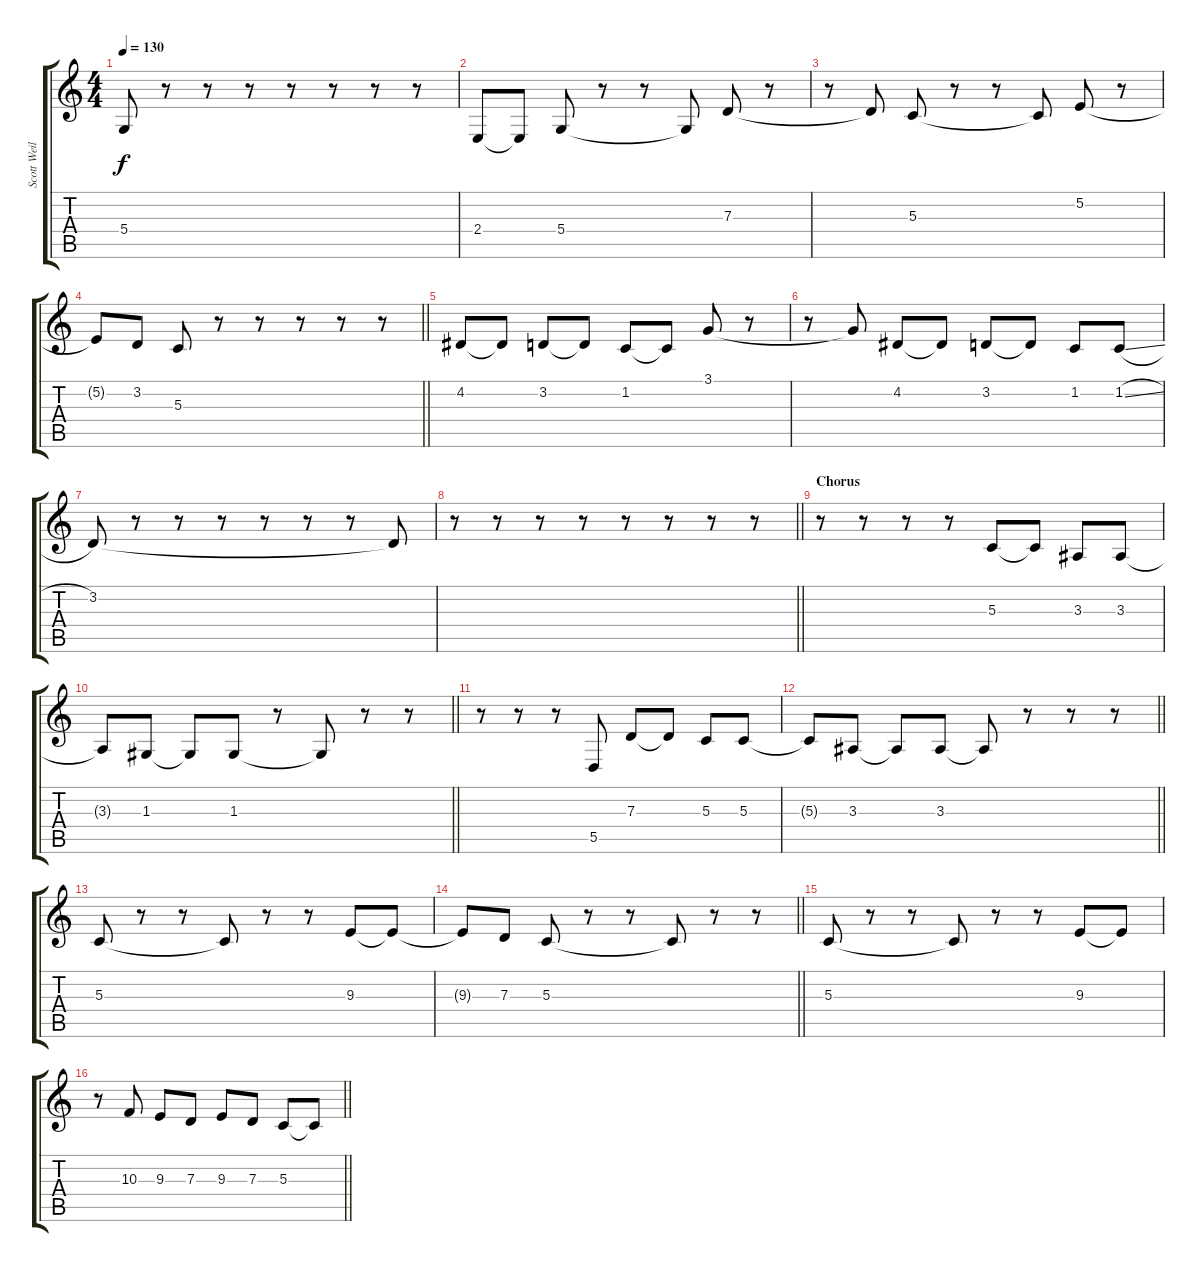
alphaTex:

\track ("Scott Weiland (Voice)" "Scott Weil") {instrument lead2sawtooth}
\staff {score tabs}
\tuning (E4 B3 G3 D3 A2 E2) {hide}
\ts (4 4)
\tempo 130
\clef g2
\ks c
5.4{t}.8{dy f} r.8 r.8 r.8 r.8 r.8 r.8 r.8 |
2.4.8 2.4{t}.8 5.4.8 r.8 r.8 5.4{t}.8 7.3.8 r.8 |
r.8 7.3{t}.8 5.3.8 r.8 r.8 5.3{t}.8 5.2.8 r.8 |
\barLineRight lightlight
5.2{t}.8 3.2.8 5.3.8 r.8 r.8 r.8 r.8 r.8 |
\section ("" "")
4.2.8 4.2{t}.8 3.2.8 3.2{t}.8 1.2.8 1.2{t}.8 3.1.8 r.8 |
r.8 3.1{t}.8 4.2.8 4.2{t}.8 3.2.8 3.2{t}.8 1.2.8 1.2{sl}.8 |
3.2.8 r.8 r.8 r.8 r.8 r.8 r.8 3.2{t}.8 |
\barLineRight lightlight
r.8 r.8 r.8 r.8 r.8 r.8 r.8 r.8 |
\section ("" "Chorus")
r.8 r.8 r.8 r.8 5.3.8 5.3{t}.8 3.3.8 3.3.8 |
\barLineRight lightlight
3.3{t}.8 1.3.8 1.3{t}.8 1.3.8 r.8 1.3{t}.8 r.8 r.8 |
r.8 r.8 r.8 5.5.8 7.3.8 7.3{t}.8 5.3.8 5.3.8 |
\barLineRight lightlight
5.3{t}.8 3.3.8 3.3{t}.8 3.3.8 3.3{t}.8 r.8 r.8 r.8 |
5.3.8 r.8 r.8 5.3{t}.8 r.8 r.8 9.3.8 9.3{t}.8 |
\barLineRight lightlight
9.3{t}.8 7.3.8 5.3.8 r.8 r.8 5.3{t}.8 r.8 r.8 |
5.3.8 r.8 r.8 5.3{t}.8 r.8 r.8 9.3.8 9.3{t}.8 |
\barLineRight lightlight
r.8 10.3.8 9.3.8 7.3.8 9.3.8 7.3.8 5.3.8 5.3{t}.8
